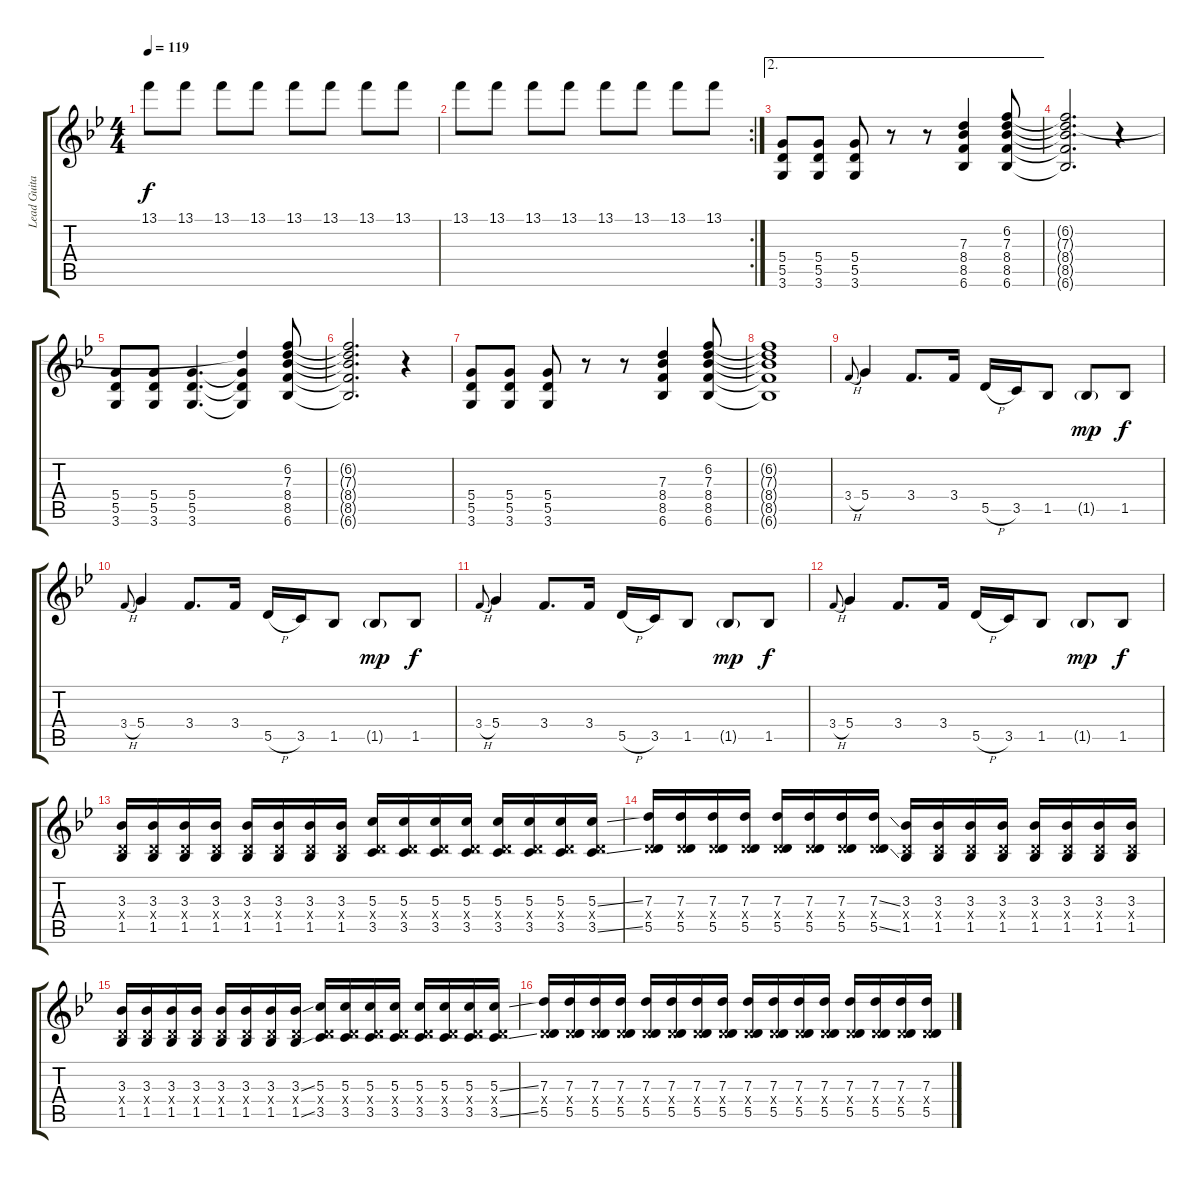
\track ("Lead Guitar" "Lead Guita") {instrument acousticguitarsteel}
\staff {score tabs}
\tuning (E4 B3 G3 D3 A2 E2) {hide}
\ts (4 4)
\tempo 119
\clef g2
\ks gminor
13.1.8{dy f} 13.1.8 13.1.8 13.1.8 13.1.8 13.1.8 13.1.8 13.1.8 |
\rc 2
13.1.8 13.1.8 13.1.8 13.1.8 13.1.8 13.1.8 13.1.8 13.1.8 |
\ae 2
(5.4 5.5 3.6).8 (5.4 5.5 3.6).8 (5.4 5.5 3.6).8 r.8 r.8 (7.3 8.4 8.5 6.6).4 (6.2 7.3 8.4 8.5 6.6).8 |
(6.2{t} 7.3{t} 8.4{t} 8.5{t} 6.6{t}).2{d} r.4 |
(5.4 5.5 3.6).8 (5.4 5.5 3.6).8 (5.4 5.5 3.6).4{d} (7.3{t} 5.4{t} 5.5{t} 3.6{t}).4 (6.2 7.3 8.4 8.5 6.6).8 |
(6.2{t} 7.3{t} 8.4{t} 8.5{t} 6.6{t}).2{d} r.4 |
(5.4 5.5 3.6).8 (5.4 5.5 3.6).8 (5.4 5.5 3.6).8 r.8 r.8 (7.3 8.4 8.5 6.6).4 (6.2 7.3 8.4 8.5 6.6).8 |
(6.2{t} 7.3{t} 8.4{t} 8.5{t} 6.6{t}).1 |
3.4{h}.8{gr onbeat} 5.4.4 3.4.8{d} 3.4.16 5.5{h}.16 3.5.16 1.5.8 1.5{g}.8{dy mp} 1.5.8{dy f} |
3.4{h}.8{gr onbeat} 5.4.4 3.4.8{d} 3.4.16 5.5{h}.16 3.5.16 1.5.8 1.5{g}.8{dy mp} 1.5.8{dy f} |
3.4{h}.8{gr onbeat} 5.4.4 3.4.8{d} 3.4.16 5.5{h}.16 3.5.16 1.5.8 1.5{g}.8{dy mp} 1.5.8{dy f} |
3.4{h}.8{gr onbeat} 5.4.4 3.4.8{d} 3.4.16 5.5{h}.16 3.5.16 1.5.8 1.5{g}.8{dy mp} 1.5.8{dy f} |
(3.3 0.4{x} 1.5).16 (3.3 0.4{x} 1.5).16 (3.3 0.4{x} 1.5).16 (3.3 0.4{x} 1.5).16 (3.3 0.4{x} 1.5).16 (3.3 0.4{x} 1.5).16 (3.3 0.4{x} 1.5).16 (3.3 0.4{x} 1.5).16 (5.3 0.4{x} 3.5).16 (5.3 0.4{x} 3.5).16 (5.3 0.4{x} 3.5).16 (5.3 0.4{x} 3.5).16 (5.3 0.4{x} 3.5).16 (5.3 0.4{x} 3.5).16 (5.3 0.4{x} 3.5).16 (5.3{ss} 0.4{x} 3.5{ss}).16 |
(7.3 0.4{x} 5.5).16 (7.3 0.4{x} 5.5).16 (7.3 0.4{x} 5.5).16 (7.3 0.4{x} 5.5).16 (7.3 0.4{x} 5.5).16 (7.3 0.4{x} 5.5).16 (7.3 0.4{x} 5.5).16 (7.3{ss} 0.4{x} 5.5{ss}).16 (3.3 0.4{x} 1.5).16 (3.3 0.4{x} 1.5).16 (3.3 0.4{x} 1.5).16 (3.3 0.4{x} 1.5).16 (3.3 0.4{x} 1.5).16 (3.3 0.4{x} 1.5).16 (3.3 0.4{x} 1.5).16 (3.3 0.4{x} 1.5).16 |
(3.3 0.4{x} 1.5).16 (3.3 0.4{x} 1.5).16 (3.3 0.4{x} 1.5).16 (3.3 0.4{x} 1.5).16 (3.3 0.4{x} 1.5).16 (3.3 0.4{x} 1.5).16 (3.3 0.4{x} 1.5).16 (3.3{ss} 0.4{x} 1.5{ss}).16 (5.3 0.4{x} 3.5).16 (5.3 0.4{x} 3.5).16 (5.3 0.4{x} 3.5).16 (5.3 0.4{x} 3.5).16 (5.3 0.4{x} 3.5).16 (5.3 0.4{x} 3.5).16 (5.3 0.4{x} 3.5).16 (5.3{ss} 0.4{x} 3.5{ss}).16 |
(7.3 0.4{x} 5.5).16 (7.3 0.4{x} 5.5).16 (7.3 0.4{x} 5.5).16 (7.3 0.4{x} 5.5).16 (7.3 0.4{x} 5.5).16 (7.3 0.4{x} 5.5).16 (7.3 0.4{x} 5.5).16 (7.3 0.4{x} 5.5).16 (7.3 0.4{x} 5.5).16 (7.3 0.4{x} 5.5).16 (7.3 0.4{x} 5.5).16 (7.3 0.4{x} 5.5).16 (7.3 0.4{x} 5.5).16 (7.3 0.4{x} 5.5).16 (7.3 0.4{x} 5.5).16 (7.3{ss} 0.4{x} 5.5{ss}).16
